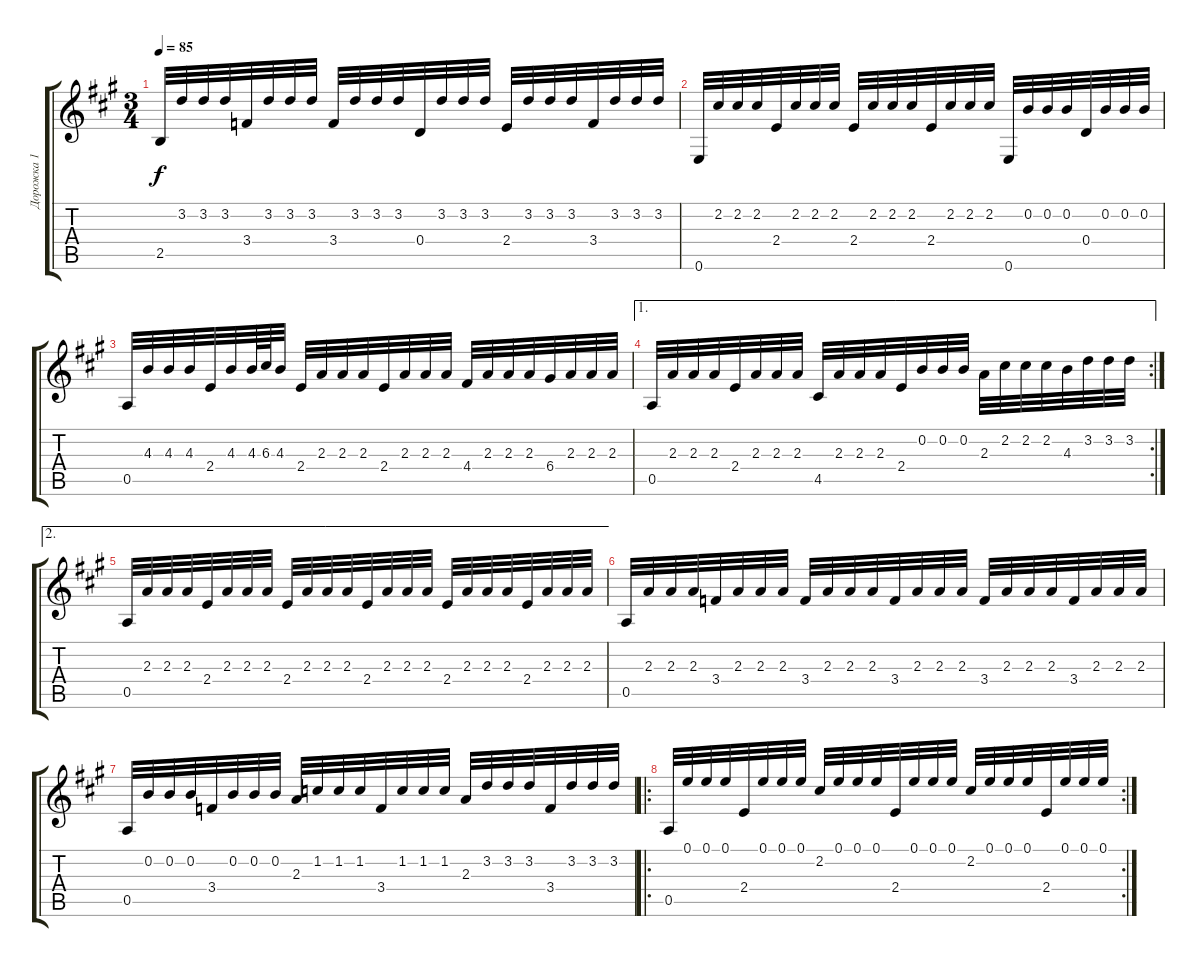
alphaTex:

\track ("Дорожка 1" "Дорожка 1") {instrument acousticguitarnylon}
\staff {score tabs}
\tuning (E4 B3 G3 D3 A2 E2) {hide}
\ts (3 4)
\tempo 85
\clef g2
\ks a
2.5.32{dy f} 3.2.32 3.2.32 3.2.32 3.4.32 3.2.32 3.2.32 3.2.32 3.4.32 3.2.32 3.2.32 3.2.32 0.4.32 3.2.32 3.2.32 3.2.32 2.4.32 3.2.32 3.2.32 3.2.32 3.4.32 3.2.32 3.2.32 3.2.32 |
0.6.32 2.2.32 2.2.32 2.2.32 2.4.32 2.2.32 2.2.32 2.2.32 2.4.32 2.2.32 2.2.32 2.2.32 2.4.32 2.2.32 2.2.32 2.2.32 0.6.32 0.2.32 0.2.32 0.2.32 0.4.32 0.2.32 0.2.32 0.2.32 |
0.5.32 4.3.32 4.3.32 4.3.32 2.4.32 4.3.32 4.3.64 6.3.64 4.3.32 2.4.32 2.3.32 2.3.32 2.3.32 2.4.32 2.3.32 2.3.32 2.3.32 4.4.32 2.3.32 2.3.32 2.3.32 6.4.32 2.3.32 2.3.32 2.3.32 |
\ae 1
\rc 2
0.5.32 2.3.32 2.3.32 2.3.32 2.4.32 2.3.32 2.3.32 2.3.32 4.5.32 2.3.32 2.3.32 2.3.32 2.4.32 0.2.32 0.2.32 0.2.32 2.3.32 2.2.32 2.2.32 2.2.32 4.3.32 3.2.32 3.2.32 3.2.32 |
\ae 2
0.5.32 2.3.32 2.3.32 2.3.32 2.4.32 2.3.32 2.3.32 2.3.32 2.4.32 2.3.32 2.3.32 2.3.32 2.4.32 2.3.32 2.3.32 2.3.32 2.4.32 2.3.32 2.3.32 2.3.32 2.4.32 2.3.32 2.3.32 2.3.32 |
0.5.32 2.3.32 2.3.32 2.3.32 3.4.32 2.3.32 2.3.32 2.3.32 3.4.32 2.3.32 2.3.32 2.3.32 3.4.32 2.3.32 2.3.32 2.3.32 3.4.32 2.3.32 2.3.32 2.3.32 3.4.32 2.3.32 2.3.32 2.3.32 |
0.5.32 0.2.32 0.2.32 0.2.32 3.4.32 0.2.32 0.2.32 0.2.32 2.3.32 1.2.32 1.2.32 1.2.32 3.4.32 1.2.32 1.2.32 1.2.32 2.3.32 3.2.32 3.2.32 3.2.32 3.4.32 3.2.32 3.2.32 3.2.32 |
\ro
\rc 2
0.5.32 0.1.32 0.1.32 0.1.32 2.4.32 0.1.32 0.1.32 0.1.32 2.2.32 0.1.32 0.1.32 0.1.32 2.4.32 0.1.32 0.1.32 0.1.32 2.2.32 0.1.32 0.1.32 0.1.32 2.4.32 0.1.32 0.1.32 0.1.32
